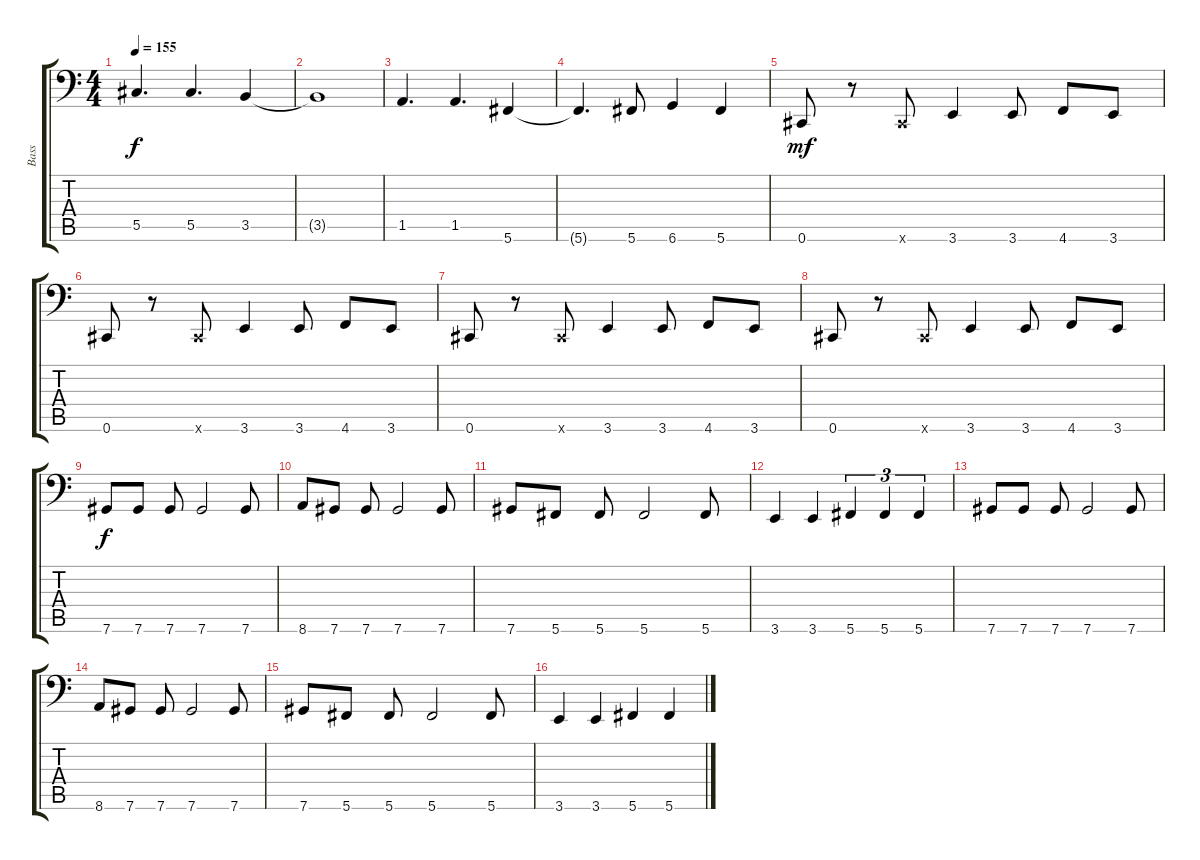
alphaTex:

\track ("Bass" "Bass") {instrument distortionguitar}
\staff {score tabs}
\tuning (Eb3 Bb2 Gb2 Db2 Ab1 Db1) {hide}
\ts (4 4)
\tempo 155
\clef f4
\ks c
5.5.4{d dy f} 5.5.4{d} 3.5.4 |
3.5{t}.1 |
1.5.4{d} 1.5.4{d} 5.6.4 |
5.6{t}.4{d} 5.6.8 6.6.4 5.6.4 |
0.6.8{dy mf} r.8 0.6{x}.8 3.6.4 3.6.8 4.6.8 3.6.8 |
0.6.8 r.8 0.6{x}.8 3.6.4 3.6.8 4.6.8 3.6.8 |
0.6.8 r.8 0.6{x}.8 3.6.4 3.6.8 4.6.8 3.6.8 |
0.6.8 r.8 0.6{x}.8 3.6.4 3.6.8 4.6.8 3.6.8 |
7.6.8{dy f} 7.6.8 7.6.8 7.6.2 7.6.8 |
8.6.8 7.6.8 7.6.8 7.6.2 7.6.8 |
7.6.8 5.6.8 5.6.8 5.6.2 5.6.8 |
3.6.4 3.6.4 5.6.4{tu (3 2)} 5.6.4{tu (3 2)} 5.6.4{tu (3 2)} |
7.6.8 7.6.8 7.6.8 7.6.2 7.6.8 |
8.6.8 7.6.8 7.6.8 7.6.2 7.6.8 |
7.6.8 5.6.8 5.6.8 5.6.2 5.6.8 |
3.6.4 3.6.4 5.6.4 5.6.4
